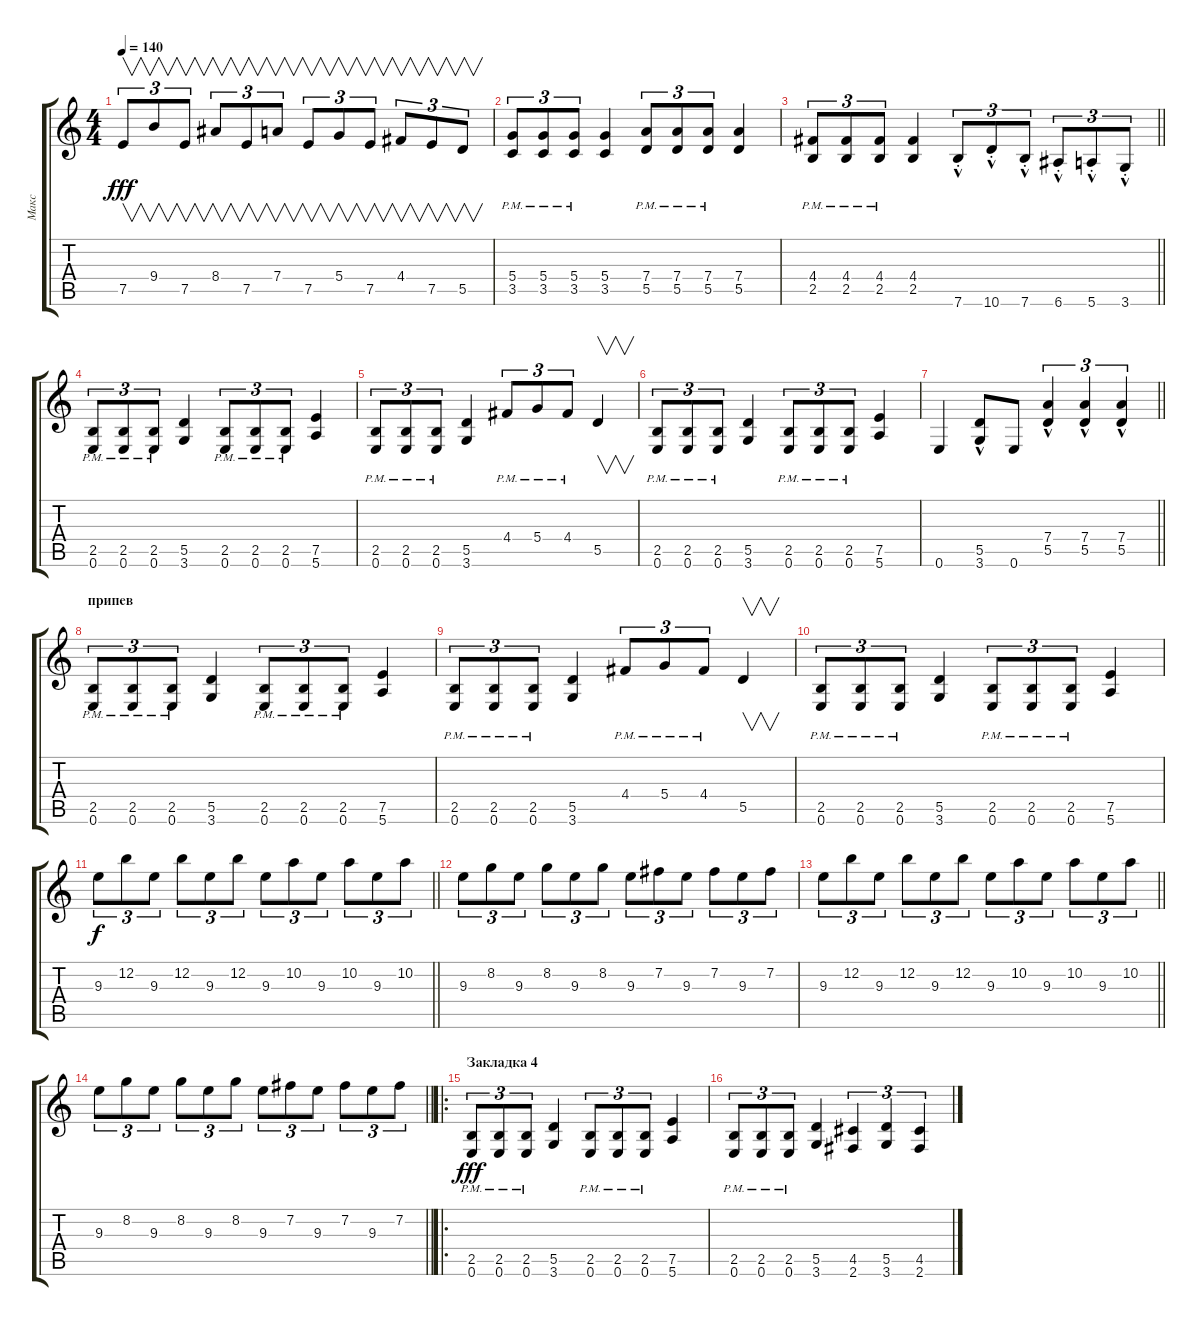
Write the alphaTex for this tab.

\track ("Макс" "Макс") {instrument distortionguitar}
\staff {score tabs}
\tuning (E4 B3 G3 D3 A2 E2) {hide}
\ts (4 4)
\tempo 140
\clef g2
\ks c
7.5.8{v tu (3 2) dy fff} 9.4.8{v tu (3 2)} 7.5.8{v tu (3 2)} 8.4.8{v tu (3 2)} 7.5.8{v tu (3 2)} 7.4.8{v tu (3 2)} 7.5.8{v tu (3 2)} 5.4.8{v tu (3 2)} 7.5.8{v tu (3 2)} 4.4.8{v tu (3 2)} 7.5.8{v tu (3 2)} 5.5.8{v tu (3 2)} |
(5.4{pm} 3.5{pm}).8{tu (3 2)} (5.4{pm} 3.5{pm}).8{tu (3 2)} (5.4{pm} 3.5{pm}).8{tu (3 2)} (5.4 3.5).4 (7.4{pm} 5.5{pm}).8{tu (3 2)} (7.4{pm} 5.5{pm}).8{tu (3 2)} (7.4{pm} 5.5{pm}).8{tu (3 2)} (7.4 5.5).4 |
\barLineRight lightlight
(4.4{pm} 2.5{pm}).8{tu (3 2)} (4.4{pm} 2.5{pm}).8{tu (3 2)} (4.4{pm} 2.5{pm}).8{tu (3 2)} (4.4 2.5).4 7.6{hac st}.8{tu (3 2)} 10.6{hac st}.8{tu (3 2)} 7.6{hac st}.8{tu (3 2)} 6.6{hac st}.8{tu (3 2)} 5.6{hac st}.8{tu (3 2)} 3.6{hac st}.8{tu (3 2)} |
(2.5{pm} 0.6{pm}).8{tu (3 2)} (2.5{pm} 0.6{pm}).8{tu (3 2)} (2.5{pm} 0.6{pm}).8{tu (3 2)} (5.5 3.6).4 (2.5{pm} 0.6{pm}).8{tu (3 2)} (2.5{pm} 0.6{pm}).8{tu (3 2)} (2.5{pm} 0.6{pm}).8{tu (3 2)} (7.5 5.6).4 |
(2.5{pm} 0.6{pm}).8{tu (3 2)} (2.5{pm} 0.6{pm}).8{tu (3 2)} (2.5{pm} 0.6{pm}).8{tu (3 2)} (5.5 3.6).4 4.4{pm}.8{tu (3 2)} 5.4{pm}.8{tu (3 2)} 4.4{pm}.8{tu (3 2)} 5.5.4{v} |
(2.5{pm} 0.6{pm}).8{tu (3 2)} (2.5{pm} 0.6{pm}).8{tu (3 2)} (2.5{pm} 0.6{pm}).8{tu (3 2)} (5.5 3.6).4 (2.5{pm} 0.6{pm}).8{tu (3 2)} (2.5{pm} 0.6{pm}).8{tu (3 2)} (2.5{pm} 0.6{pm}).8{tu (3 2)} (7.5 5.6).4 |
\barLineRight lightlight
0.6.4 (5.5{hac} 3.6{hac}).8 0.6.8 (7.4{hac} 5.5{hac}).4{tu (3 2)} (7.4{hac} 5.5{hac}).4{tu (3 2)} (7.4{hac} 5.5{hac}).4{tu (3 2)} |
\section ("" "припев")
(2.5{pm} 0.6{pm}).8{tu (3 2)} (2.5{pm} 0.6{pm}).8{tu (3 2)} (2.5{pm} 0.6{pm}).8{tu (3 2)} (5.5 3.6).4 (2.5{pm} 0.6{pm}).8{tu (3 2)} (2.5{pm} 0.6{pm}).8{tu (3 2)} (2.5{pm} 0.6{pm}).8{tu (3 2)} (7.5 5.6).4 |
(2.5{pm} 0.6{pm}).8{tu (3 2)} (2.5{pm} 0.6{pm}).8{tu (3 2)} (2.5{pm} 0.6{pm}).8{tu (3 2)} (5.5 3.6).4 4.4{pm}.8{tu (3 2)} 5.4{pm}.8{tu (3 2)} 4.4{pm}.8{tu (3 2)} 5.5.4{v} |
(2.5{pm} 0.6{pm}).8{tu (3 2)} (2.5{pm} 0.6{pm}).8{tu (3 2)} (2.5{pm} 0.6{pm}).8{tu (3 2)} (5.5 3.6).4 (2.5{pm} 0.6{pm}).8{tu (3 2)} (2.5{pm} 0.6{pm}).8{tu (3 2)} (2.5{pm} 0.6{pm}).8{tu (3 2)} (7.5 5.6).4 |
\barLineRight lightlight
9.3.8{tu (3 2) dy f} 12.2.8{tu (3 2)} 9.3.8{tu (3 2)} 12.2.8{tu (3 2)} 9.3.8{tu (3 2)} 12.2.8{tu (3 2)} 9.3.8{tu (3 2)} 10.2.8{tu (3 2)} 9.3.8{tu (3 2)} 10.2.8{tu (3 2)} 9.3.8{tu (3 2)} 10.2.8{tu (3 2)} |
9.3.8{tu (3 2)} 8.2.8{tu (3 2)} 9.3.8{tu (3 2)} 8.2.8{tu (3 2)} 9.3.8{tu (3 2)} 8.2.8{tu (3 2)} 9.3.8{tu (3 2)} 7.2.8{tu (3 2)} 9.3.8{tu (3 2)} 7.2.8{tu (3 2)} 9.3.8{tu (3 2)} 7.2.8{tu (3 2)} |
\barLineRight lightlight
9.3.8{tu (3 2)} 12.2.8{tu (3 2)} 9.3.8{tu (3 2)} 12.2.8{tu (3 2)} 9.3.8{tu (3 2)} 12.2.8{tu (3 2)} 9.3.8{tu (3 2)} 10.2.8{tu (3 2)} 9.3.8{tu (3 2)} 10.2.8{tu (3 2)} 9.3.8{tu (3 2)} 10.2.8{tu (3 2)} |
\barLineRight lightlight
9.3.8{tu (3 2)} 8.2.8{tu (3 2)} 9.3.8{tu (3 2)} 8.2.8{tu (3 2)} 9.3.8{tu (3 2)} 8.2.8{tu (3 2)} 9.3.8{tu (3 2)} 7.2.8{tu (3 2)} 9.3.8{tu (3 2)} 7.2.8{tu (3 2)} 9.3.8{tu (3 2)} 7.2.8{tu (3 2)} |
\ro
\section ("" "Закладка 4")
(2.5{pm} 0.6{pm}).8{tu (3 2) dy fff} (2.5{pm} 0.6{pm}).8{tu (3 2)} (2.5{pm} 0.6{pm}).8{tu (3 2)} (5.5 3.6).4 (2.5{pm} 0.6{pm}).8{tu (3 2)} (2.5{pm} 0.6{pm}).8{tu (3 2)} (2.5{pm} 0.6{pm}).8{tu (3 2)} (7.5 5.6).4 |
(2.5{pm} 0.6{pm}).8{tu (3 2)} (2.5{pm} 0.6{pm}).8{tu (3 2)} (2.5{pm} 0.6{pm}).8{tu (3 2)} (5.5 3.6).4 (4.5 2.6).4{tu (3 2)} (5.5 3.6).4{tu (3 2)} (4.5 2.6).4{tu (3 2)}
